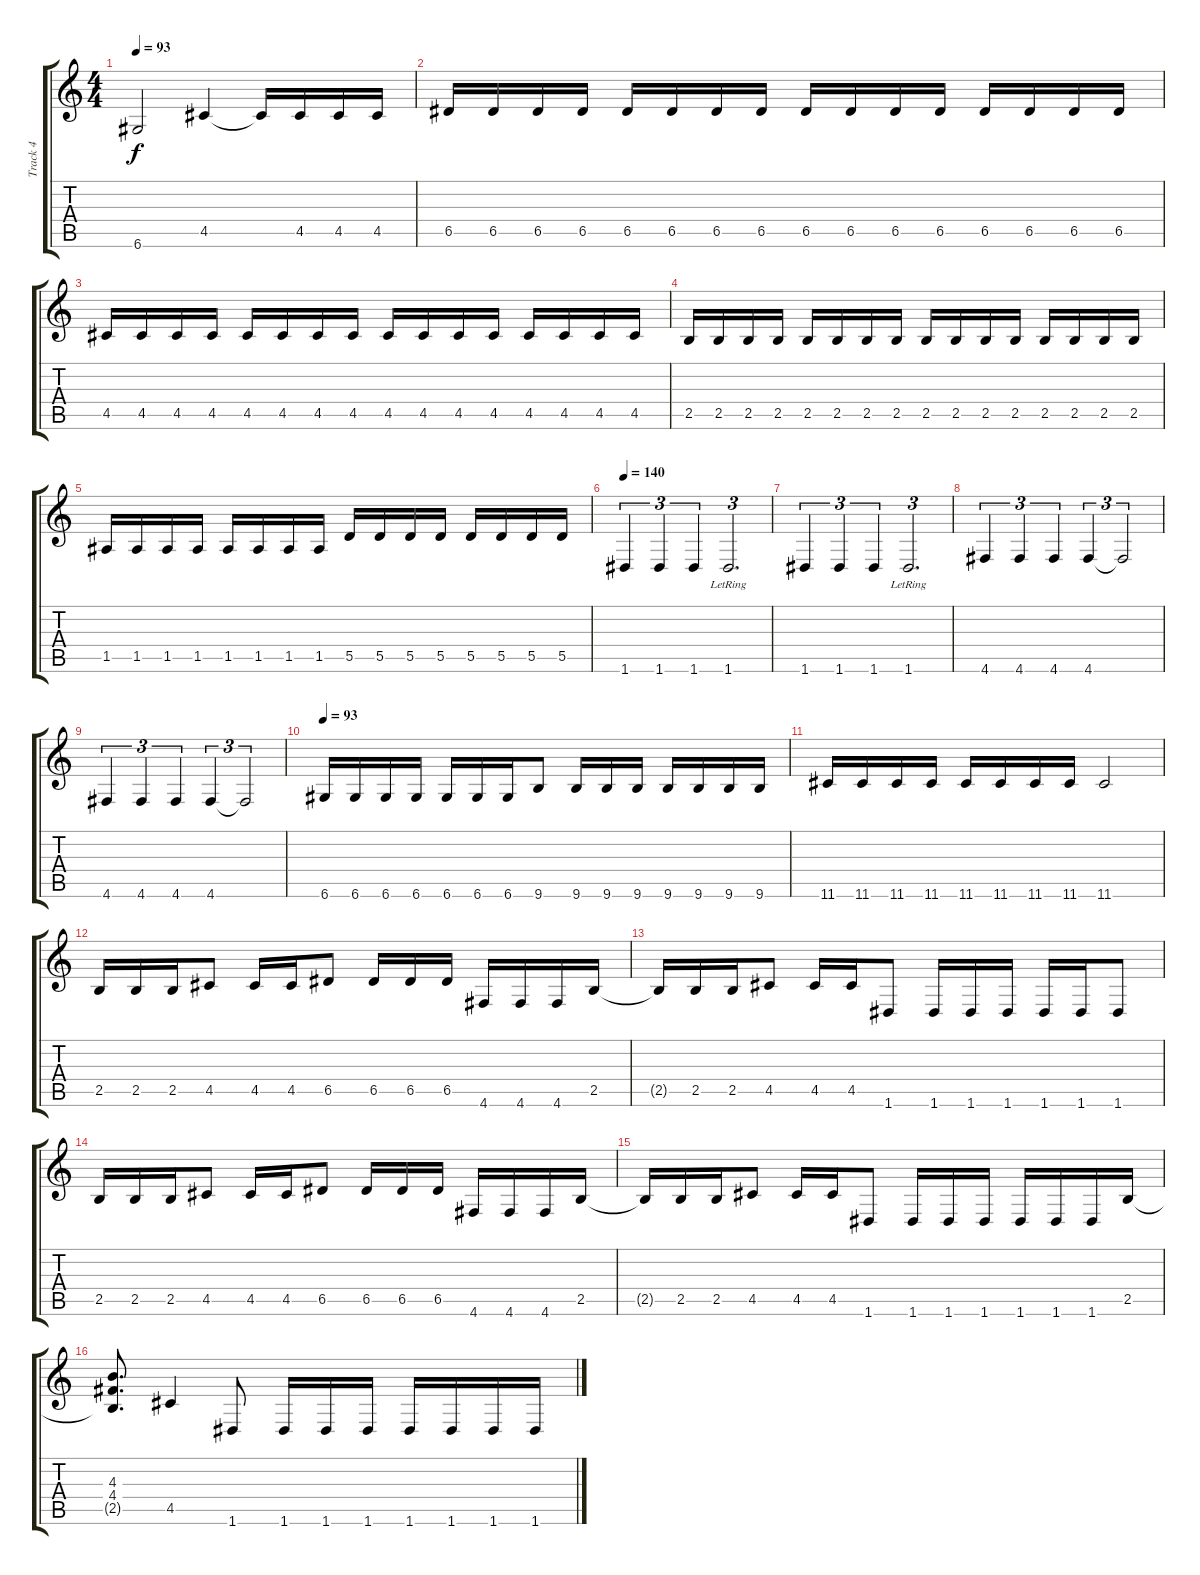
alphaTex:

\track ("Track 4" "Track 4") {instrument electricbassfinger}
\staff {score tabs}
\tuning (E4 B3 G3 D3 A2 D2) {hide}
\ts (4 4)
\tempo 93
\clef g2
\ks c
6.6.2{dy f} 4.5.4 4.5{t}.16 4.5.16 4.5.16 4.5.16 |
6.5.16 6.5.16 6.5.16 6.5.16 6.5.16 6.5.16 6.5.16 6.5.16 6.5.16 6.5.16 6.5.16 6.5.16 6.5.16 6.5.16 6.5.16 6.5.16 |
4.5.16 4.5.16 4.5.16 4.5.16 4.5.16 4.5.16 4.5.16 4.5.16 4.5.16 4.5.16 4.5.16 4.5.16 4.5.16 4.5.16 4.5.16 4.5.16 |
2.5.16 2.5.16 2.5.16 2.5.16 2.5.16 2.5.16 2.5.16 2.5.16 2.5.16 2.5.16 2.5.16 2.5.16 2.5.16 2.5.16 2.5.16 2.5.16 |
1.5.16 1.5.16 1.5.16 1.5.16 1.5.16 1.5.16 1.5.16 1.5.16 5.5.16 5.5.16 5.5.16 5.5.16 5.5.16 5.5.16 5.5.16 5.5.16 |
\tempo 140
1.6.4{tu (3 2)} 1.6.4{tu (3 2)} 1.6.4{tu (3 2)} 1.6{lr}.2{d tu (3 2)} |
1.6.4{tu (3 2)} 1.6.4{tu (3 2)} 1.6.4{tu (3 2)} 1.6{lr}.2{d tu (3 2)} |
4.6.4{tu (3 2)} 4.6.4{tu (3 2)} 4.6.4{tu (3 2)} 4.6.4{tu (3 2)} 4.6{t}.2{tu (3 2)} |
4.6.4{tu (3 2)} 4.6.4{tu (3 2)} 4.6.4{tu (3 2)} 4.6.4{tu (3 2)} 4.6{t}.2{tu (3 2)} |
\tempo 93
6.6.16 6.6.16 6.6.16 6.6.16 6.6.16 6.6.16 6.6.16 9.6.8 9.6.16 9.6.16 9.6.16 9.6.16 9.6.16 9.6.16 9.6.16 |
11.6.16 11.6.16 11.6.16 11.6.16 11.6.16 11.6.16 11.6.16 11.6.16 11.6.2 |
2.5.16 2.5.16 2.5.16 4.5.8 4.5.16 4.5.16 6.5.8 6.5.16 6.5.16 6.5.16 4.6.16 4.6.16 4.6.16 2.5.16 |
2.5{t}.16 2.5.16 2.5.16 4.5.8 4.5.16 4.5.16 1.6.8 1.6.16 1.6.16 1.6.16 1.6.16 1.6.16 1.6.8 |
2.5.16 2.5.16 2.5.16 4.5.8 4.5.16 4.5.16 6.5.8 6.5.16 6.5.16 6.5.16 4.6.16 4.6.16 4.6.16 2.5.16 |
2.5{t}.16 2.5.16 2.5.16 4.5.8 4.5.16 4.5.16 1.6.8 1.6.16 1.6.16 1.6.16 1.6.16 1.6.16 1.6.16 2.5.16 |
(4.3 4.4 2.5{t}).8{d} 4.5.4 1.6.8 1.6.16 1.6.16 1.6.16 1.6.16 1.6.16 1.6.16 1.6.16
